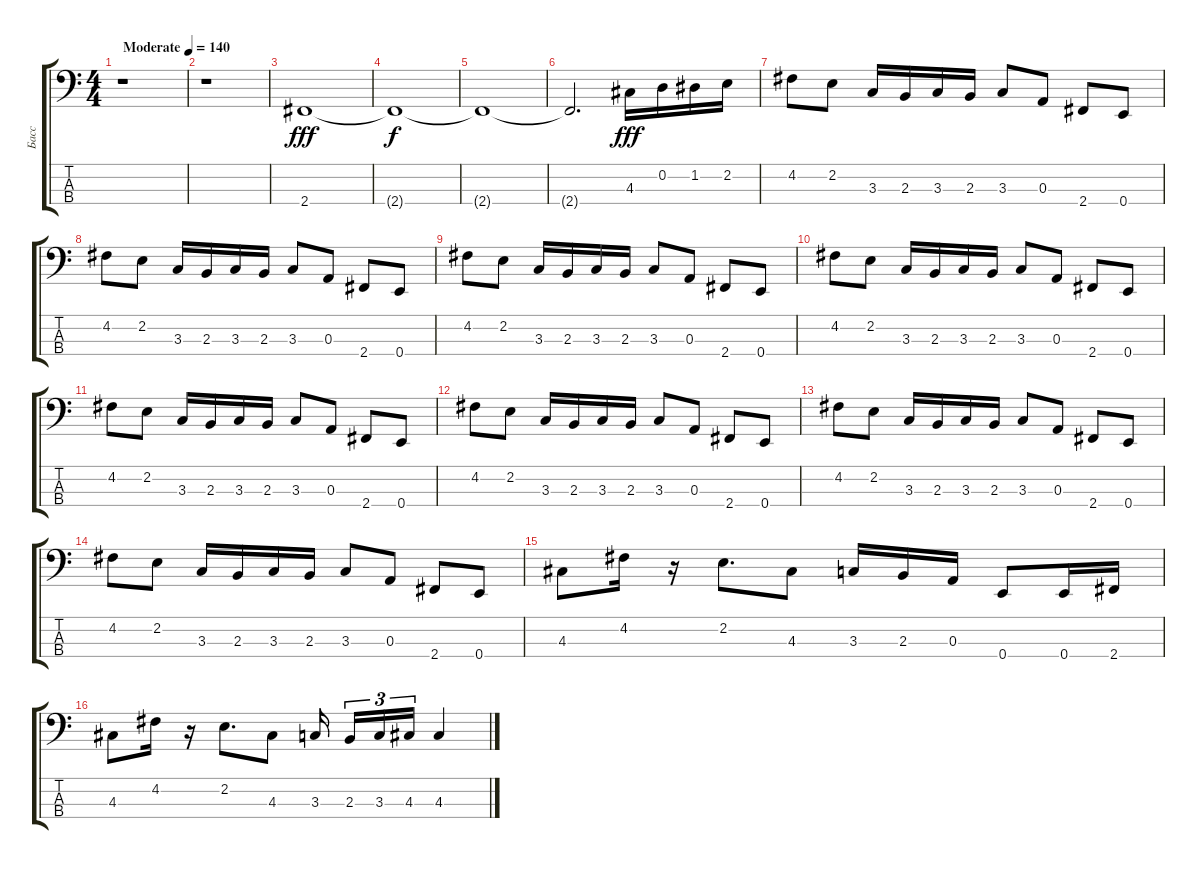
\track ("Басс" "Басс") {instrument electricbasspick}
\staff {score tabs}
\tuning (G2 D2 A1 E1) {hide}
\ts (4 4)
\tempo (140 "Moderate")
\clef f4
\ks c
r.1{dy fff instrument electricbasspick} |
r.1 |
2.4.1 |
2.4{t}.1{dy f} |
2.4{t}.1 |
2.4{t}.2{d} 4.3.16{dy fff} 0.2.16 1.2.16 2.2.16 |
4.2.8 2.2.8 3.3.16 2.3.16 3.3.16 2.3.16 3.3.8 0.3.8 2.4.8 0.4.8 |
4.2.8 2.2.8 3.3.16 2.3.16 3.3.16 2.3.16 3.3.8 0.3.8 2.4.8 0.4.8 |
4.2.8 2.2.8 3.3.16 2.3.16 3.3.16 2.3.16 3.3.8 0.3.8 2.4.8 0.4.8 |
4.2.8 2.2.8 3.3.16 2.3.16 3.3.16 2.3.16 3.3.8 0.3.8 2.4.8 0.4.8 |
4.2.8 2.2.8 3.3.16 2.3.16 3.3.16 2.3.16 3.3.8 0.3.8 2.4.8 0.4.8 |
4.2.8 2.2.8 3.3.16 2.3.16 3.3.16 2.3.16 3.3.8 0.3.8 2.4.8 0.4.8 |
4.2.8 2.2.8 3.3.16 2.3.16 3.3.16 2.3.16 3.3.8 0.3.8 2.4.8 0.4.8 |
4.2.8 2.2.8 3.3.16 2.3.16 3.3.16 2.3.16 3.3.8 0.3.8 2.4.8 0.4.8 |
4.3.8 4.2.16 r.16 2.2.8{d} 4.3.8 3.3.16 2.3.16 0.3.16 0.4.8 0.4.16 2.4.16 |
4.3.8 4.2.16 r.16 2.2.8{d} 4.3.8 3.3.16{beam splitsecondary} 2.3.16{tu (3 2)} 3.3.16{tu (3 2)} 4.3.16{tu (3 2)} 4.3.4
